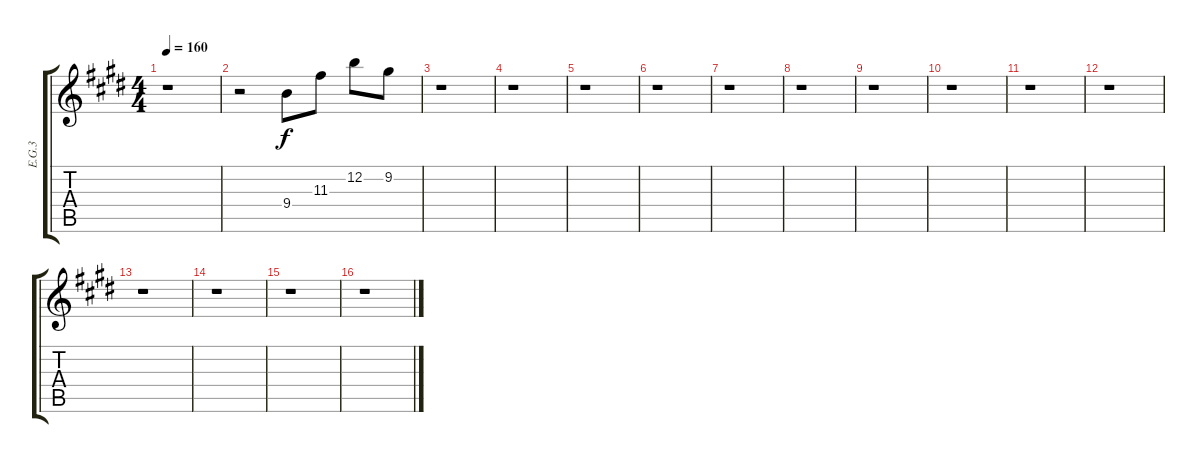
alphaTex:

\track ("E.G.3" "E.G.3") {instrument overdrivenguitar}
\staff {score tabs}
\tuning (E4 B3 G3 D3 A2 E2) {hide}
\ts (4 4)
\tempo 160
\clef g2
\ks e
r.1{dy f} |
r.2 9.4.8 11.3.8 12.2.8 9.2.8 |
r.1 |
r.1 |
r.1 |
r.1 |
r.1 |
r.1 |
r.1 |
r.1 |
r.1 |
r.1 |
r.1 |
r.1 |
r.1 |
r.1
